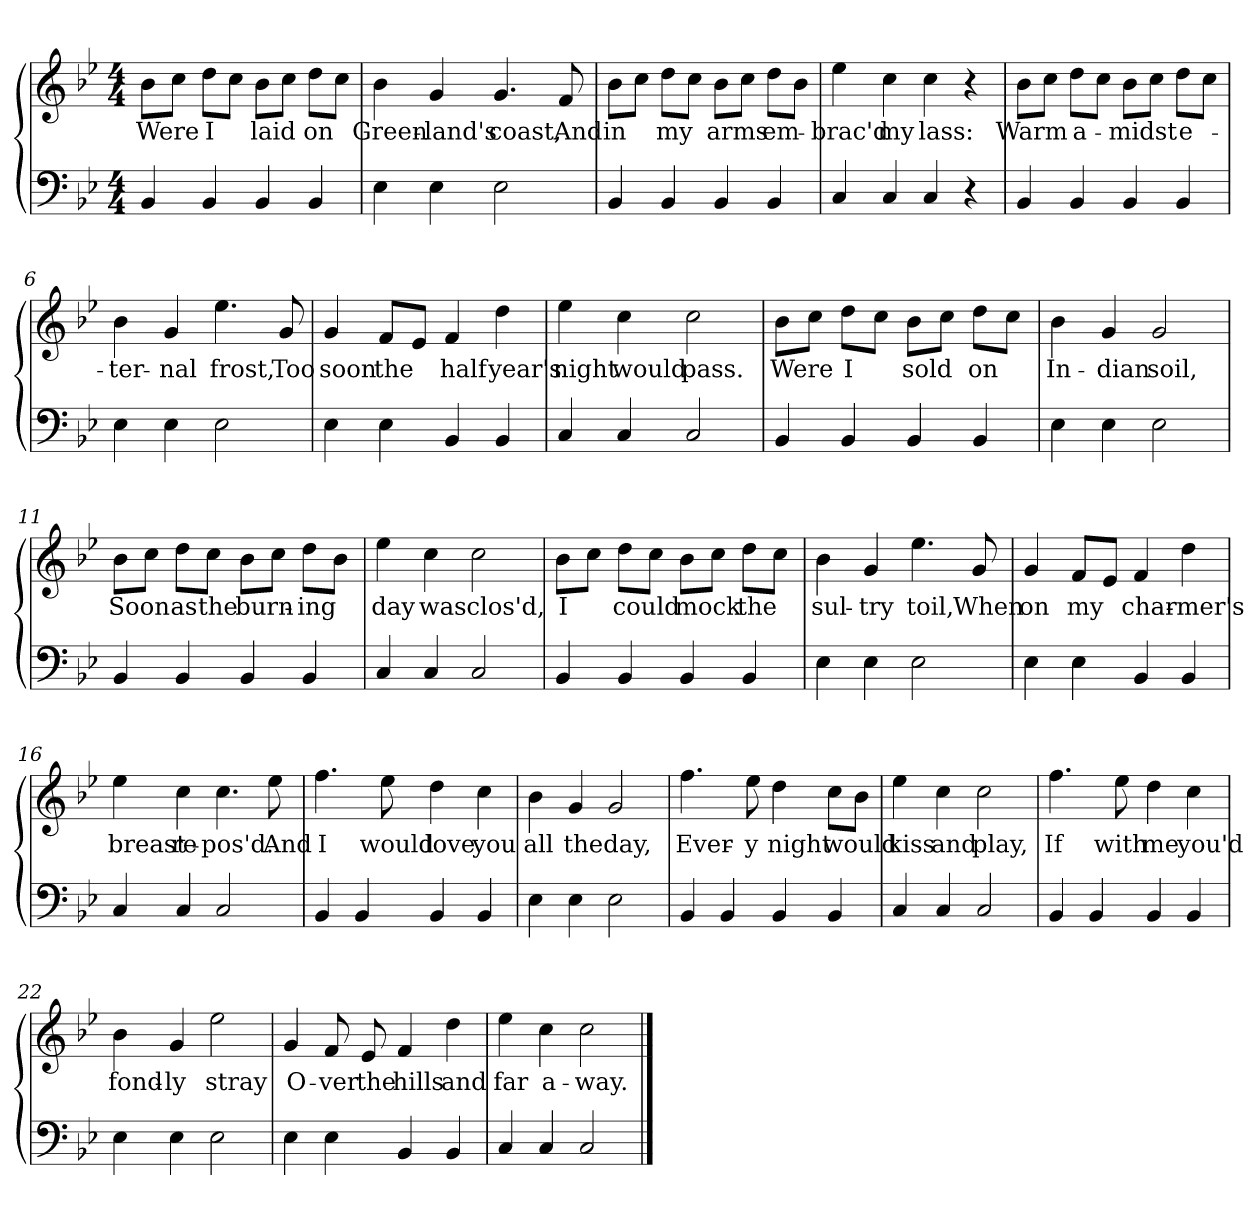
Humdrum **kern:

**kern	**kern	**text
*part2	*part1	*part1
*staff2	*staff1	*staff1
*clefF4	*clefG2	*
*k[b-e-]	*k[b-e-]	*
*B-:	*B-:	*
*M4/4	*M4/4	*
=1	=1	=1
4BB-/	8b-\L	Were
.	8cc\J	.
4BB-/	8dd\L	I
.	8cc\J	.
4BB-/	8b-\L	laid
.	8cc\J	.
4BB-/	8dd\L	on
.	8cc\J	.
=2	=2	=2
4E-\	4b-\	Green-
4E-\	4g/	-land's
2E-\	4.g/	coast,
.	8f/	And
=3	=3	=3
4BB-/	8b-\L	in
.	8cc\J	.
4BB-/	8dd\L	my
.	8cc\J	.
4BB-/	8b-\L	arms
.	8cc\J	.
4BB-/	8dd\L	em-
.	8b-\J	.
=4	=4	=4
4C/	4ee-\	-brac'd
4C/	4cc\	my
4C/	4cc\	lass:
4r	4r	.
!!LO:LB:g=z
=5	=5	=5
4BB-/	8b-\L	Warm
.	8cc\J	.
4BB-/	8dd\L	a-
.	8cc\J	.
4BB-/	8b-\L	-midst
.	8cc\J	.
4BB-/	8dd\L	e-
.	8cc\J	.
=6	=6	=6
4E-\	4b-\	-ter-
4E-\	4g/	-nal
2E-\	4.ee-\	frost,
.	8g/	Too
=7	=7	=7
4E-\	4g/	soon
4E-\	8f/L	the
.	8e-/J	.
4BB-/	4f/	half
4BB-/	4dd\	year's
=8	=8	=8
4C/	4ee-\	night
4C/	4cc\	would
2C/	2cc\	pass.
!!LO:LB:g=z
=9	=9	=9
4BB-/	8b-\L	Were
.	8cc\J	.
4BB-/	8dd\L	I
.	8cc\J	.
4BB-/	8b-\L	sold
.	8cc\J	.
4BB-/	8dd\L	on
.	8cc\J	.
=10	=10	=10
4E-\	4b-\	In-
4E-\	4g/	-dian
2E-\	2g/	soil,
=11	=11	=11
4BB-/	8b-\L	Soon
.	8cc\J	.
4BB-/	8dd\L	as
.	8cc\J	the
4BB-/	8b-\L	burn-
.	8cc\J	.
4BB-/	8dd\L	-ing
.	8b-\J	.
=12	=12	=12
4C/	4ee-\	day
4C/	4cc\	was
2C/	2cc\	clos'd,
!!LO:LB:g=z
=13	=13	=13
4BB-/	8b-\L	I
.	8cc\J	.
4BB-/	8dd\L	could
.	8cc\J	.
4BB-/	8b-\L	mock
.	8cc\J	.
4BB-/	8dd\L	the
.	8cc\J	.
=14	=14	=14
4E-\	4b-\	sul-
4E-\	4g/	-try
2E-\	4.ee-\	toil,
.	8g/	When
=15	=15	=15
4E-\	4g/	on
4E-\	8f/L	my
.	8e-/J	.
4BB-/	4f/	char-
4BB-/	4dd\	-mer's
=16	=16	=16
4C/	4ee-\	breast
4C/	4cc\	re-
2C/	4.cc\	-pos'd.
.	8ee-\	And
!!LO:LB:g=z
=17	=17	=17
4BB-/	4.ff\	I
4BB-/	.	.
.	8ee-\	would
4BB-/	4dd\	love
4BB-/	4cc\	you
=18	=18	=18
4E-\	4b-\	all
4E-\	4g/	the
2E-\	2g/	day,
=19	=19	=19
4BB-/	4.ff\	Ever-
4BB-/	.	.
.	8ee-\	-y
4BB-/	4dd\	night
4BB-/	8cc\L	would
.	8b-\J	.
=20	=20	=20
4C/	4ee-\	kiss
4C/	4cc\	and
2C/	2cc\	play,
!!LO:PB:g=z
=21	=21	=21
4BB-/	4.ff\	If
4BB-/	.	.
.	8ee-\	with
4BB-/	4dd\	me
4BB-/	4cc\	you'd
=22	=22	=22
4E-\	4b-\	fond-
4E-\	4g/	-ly
2E-\	2ee-\	stray
=23	=23	=23
4E-\	4g/	O-
4E-\	8f/	-ver
.	8e-/	the
4BB-/	4f/	hills
4BB-/	4dd\	and
=24	=24	=24
4C/	4ee-\	far
4C/	4cc\	a-
2C/	2cc\	-way.
==	==	==
*-	*-	*-
